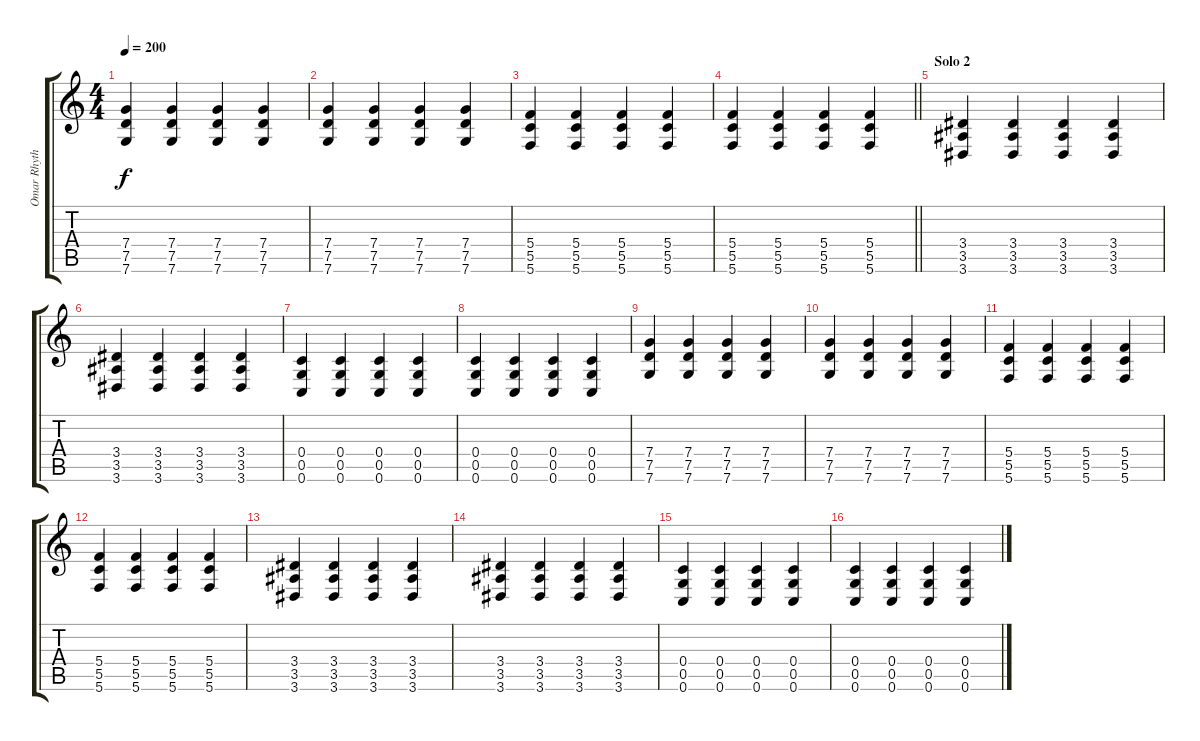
\track ("Omar Rhythm " "Omar Rhyth") {instrument distortionguitar}
\staff {score tabs}
\tuning (D4 A3 F3 C3 G2 C2) {hide}
\ts (4 4)
\tempo 200
\clef g2
\ks c
(7.4 7.5 7.6).4{dy f} (7.4 7.5 7.6).4 (7.4 7.5 7.6).4 (7.4 7.5 7.6).4 |
(7.4 7.5 7.6).4 (7.4 7.5 7.6).4 (7.4 7.5 7.6).4 (7.4 7.5 7.6).4 |
(5.4 5.5 5.6).4 (5.4 5.5 5.6).4 (5.4 5.5 5.6).4 (5.4 5.5 5.6).4 |
\barLineRight lightlight
(5.4 5.5 5.6).4 (5.4 5.5 5.6).4 (5.4 5.5 5.6).4 (5.4 5.5 5.6).4 |
\section ("" "Solo 2")
(3.4 3.5 3.6).4 (3.4 3.5 3.6).4 (3.4 3.5 3.6).4 (3.4 3.5 3.6).4 |
(3.4 3.5 3.6).4 (3.4 3.5 3.6).4 (3.4 3.5 3.6).4 (3.4 3.5 3.6).4 |
(0.4 0.5 0.6).4 (0.4 0.5 0.6).4 (0.4 0.5 0.6).4 (0.4 0.5 0.6).4 |
(0.4 0.5 0.6).4 (0.4 0.5 0.6).4 (0.4 0.5 0.6).4 (0.4 0.5 0.6).4 |
(7.4 7.5 7.6).4 (7.4 7.5 7.6).4 (7.4 7.5 7.6).4 (7.4 7.5 7.6).4 |
(7.4 7.5 7.6).4 (7.4 7.5 7.6).4 (7.4 7.5 7.6).4 (7.4 7.5 7.6).4 |
(5.4 5.5 5.6).4 (5.4 5.5 5.6).4 (5.4 5.5 5.6).4 (5.4 5.5 5.6).4 |
(5.4 5.5 5.6).4 (5.4 5.5 5.6).4 (5.4 5.5 5.6).4 (5.4 5.5 5.6).4 |
(3.4 3.5 3.6).4 (3.4 3.5 3.6).4 (3.4 3.5 3.6).4 (3.4 3.5 3.6).4 |
(3.4 3.5 3.6).4 (3.4 3.5 3.6).4 (3.4 3.5 3.6).4 (3.4 3.5 3.6).4 |
(0.4 0.5 0.6).4 (0.4 0.5 0.6).4 (0.4 0.5 0.6).4 (0.4 0.5 0.6).4 |
(0.4 0.5 0.6).4 (0.4 0.5 0.6).4 (0.4 0.5 0.6).4 (0.4 0.5 0.6).4
